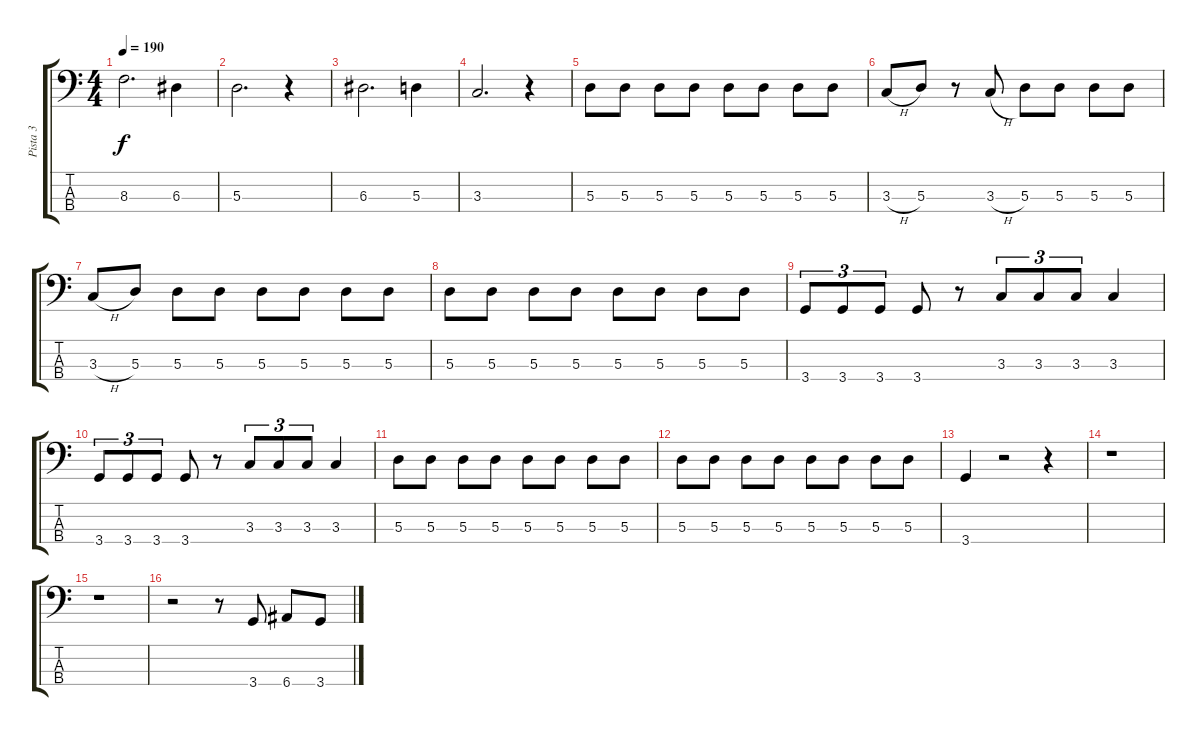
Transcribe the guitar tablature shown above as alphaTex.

\track ("Pista 3" "Pista 3") {instrument electricbasspick}
\staff {score tabs}
\tuning (G2 D2 A1 E1) {hide}
\ts (4 4)
\tempo 190
\clef f4
\ks c
8.3.2{d dy f} 6.3.4 |
5.3.2{d} r.4 |
6.3.2{d} 5.3.4 |
3.3.2{d} r.4 |
5.3.8 5.3.8 5.3.8 5.3.8 5.3.8 5.3.8 5.3.8 5.3.8 |
3.3{h}.8 5.3.8 r.8 3.3{h}.8 5.3.8 5.3.8 5.3.8 5.3.8 |
3.3{h}.8 5.3.8 5.3.8 5.3.8 5.3.8 5.3.8 5.3.8 5.3.8 |
5.3.8 5.3.8 5.3.8 5.3.8 5.3.8 5.3.8 5.3.8 5.3.8 |
3.4.8{tu (3 2)} 3.4.8{tu (3 2)} 3.4.8{tu (3 2)} 3.4.8 r.8 3.3.8{tu (3 2)} 3.3.8{tu (3 2)} 3.3.8{tu (3 2)} 3.3.4 |
3.4.8{tu (3 2)} 3.4.8{tu (3 2)} 3.4.8{tu (3 2)} 3.4.8 r.8 3.3.8{tu (3 2)} 3.3.8{tu (3 2)} 3.3.8{tu (3 2)} 3.3.4 |
5.3.8 5.3.8 5.3.8 5.3.8 5.3.8 5.3.8 5.3.8 5.3.8 |
5.3.8 5.3.8 5.3.8 5.3.8 5.3.8 5.3.8 5.3.8 5.3.8 |
3.4.4 r.2 r.4 |
r.1 |
r.1 |
r.2 r.8 3.4.8 6.4.8 3.4.8
